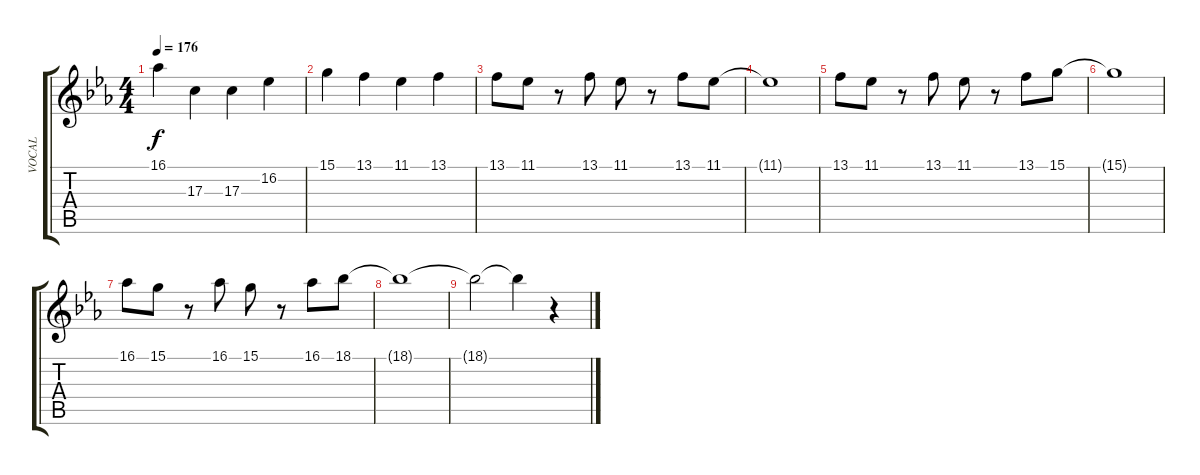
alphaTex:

\track ("VOCAL" "VOCAL") {instrument synthbrass1}
\staff {score tabs}
\tuning (E4 B3 G3 D3 A2 E2) {hide}
\ts (4 4)
\tempo 176
\clef g2
\ks eb
16.1.4{dy f} 17.3.4 17.3.4 16.2.4 |
15.1.4 13.1.4 11.1.4 13.1.4 |
13.1.8 11.1.8 r.8 13.1.8 11.1.8 r.8 13.1.8 11.1.8 |
11.1{t}.1 |
13.1.8 11.1.8 r.8 13.1.8 11.1.8 r.8 13.1.8 15.1.8 |
15.1{t}.1 |
16.1.8 15.1.8 r.8 16.1.8 15.1.8 r.8 16.1.8 18.1.8 |
18.1{t}.1 |
18.1{t}.2 18.1{t}.4 r.4
